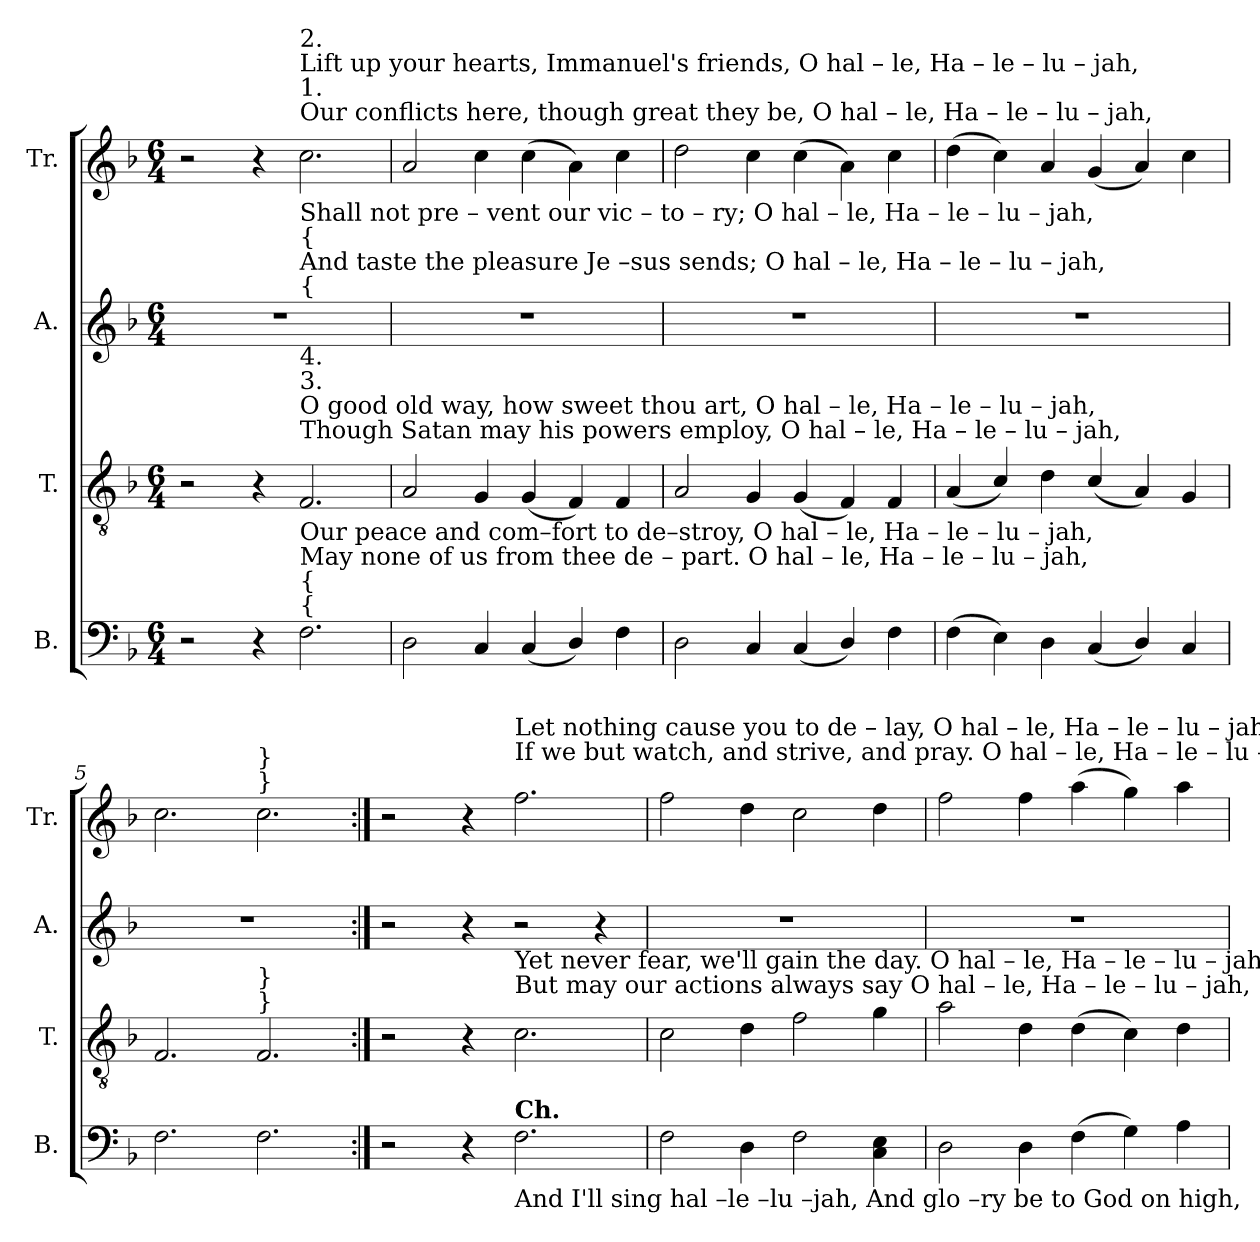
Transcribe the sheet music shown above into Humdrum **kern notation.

**kern	**kern	**kern	**kern
*part4	*part3	*part2	*part1
*staff4	*staff3	*staff2	*staff1
*I"B.	*I"T.	*I"A.	*I"Tr.
*I'B.	*I'T.	*I'A.	*I'Tr.
*clefF4	*clefGv2	*clefG2	*clefG2
*k[b-]	*k[b-]	*k[b-]	*k[b-]
*M6/4	*M6/4	*M6/4	*M6/4
*MM150	*MM150	*MM150	*MM150
=1	=1	=1	=1
2r	2r	1.r	2r
4r	4r	.	4r
!	!	!	!LO:TX:a:t=Our conflicts here, though great they be,  O   hal   –  le,   Ha – le  –  lu  – jah,
!	!	!	!LO:TX:b:t=Shall  not  pre – vent  our  vic – to – ry;    O   hal   –  le,   Ha – le  –  lu  – jah,
!	!	!	!LO:TX:a:t=1.
!	!	!	!LO:TX:b:t={
!	!	!	!LO:TX:a:t=Lift up your hearts, Immanuel's friends,   O   hal   –  le,   Ha – le  –  lu  – jah,
!	!	!	!LO:TX:b:t=And   taste  the  pleasure  Je –sus sends;   O   hal   –  le,   Ha – le  –  lu  – jah,
!	!	!	!LO:TX:a:t=2.
!	!	!	!LO:TX:b:t={
!	!LO:TX:a:t=Though  Satan  may  his powers employ,   O   hal   –  le,   Ha – le  –  lu  – jah,	!	!
!	!LO:TX:b:t=Our  peace  and  com–fort   to   de–stroy,   O   hal   –  le,   Ha – le  –  lu  – jah,	!	!
!	!LO:TX:a:t=O  good  old  way,  how  sweet  thou  art,  O   hal   –  le,   Ha – le  –  lu  – jah,	!	!
!	!LO:TX:b:t=May  none  of  us  from  thee   de  – part.  O   hal   –  le,   Ha – le  –  lu  – jah,	!	!
!	!LO:TX:a:t=3.	!	!
!	!LO:TX:b:t={	!	!
!	!LO:TX:a:t=4.	!	!
!	!LO:TX:b:t={	!	!
2.F!\	2.F!/	.	2.cc!\
=2	=2	=2	=2
2D!\	2A!/	1.r	2a!/
4C!/	4G!/	.	4cc!\
(4C!/	(4G!/	.	(4cc!\
4D!/)	4F!/)	.	4a!\)
4F!\	4F!/	.	4cc!\
=3	=3	=3	=3
2D!\	2A!/	1.r	2dd!\
4C!/	4G!/	.	4cc!\
(4C!/	(4G!/	.	(4cc!\
4D!/)	4F!/)	.	4a!\)
4F!\	4F!/	.	4cc!\
=4	=4	=4	=4
(4F!\	(4A!/	1.r	(4dd!\
4E!\)	4c!/)	.	4cc!\)
4D!\	4d!\	.	4a!/
(4C!/	(4c!/	.	(4g!/
4D!/)	4A!/)	.	4a!/)
4C!/	4G!/	.	4cc!\
=5	=5	=5	=5
2.F!\	2.F!/	1.r	2.cc!\
!	!	!	!LO:TX:a:t=}
!	!	!	!LO:TX:a:t=}
!	!LO:TX:a:t=}	!	!
!	!LO:TX:a:t=}	!	!
2.F!\	2.F!/	.	2.cc!\
=6:|!	=6:|!	=6:|!	=6:|!
2r	2r	2r	2r
4r	4r	4r	4r
!	!	!	!LO:TX:a:t=If we but watch, and strive, and pray.    O   hal – le,   Ha  –  le – lu   –   jah,
!	!	!	!LO:TX:a:t=Let  nothing  cause  you  to   de – lay,   O   hal – le,   Ha  –  le – lu   –   jah,
!	!LO:TX:a:t=But     may  our  actions  always   say    O   hal – le,   Ha  –  le – lu   –   jah,	!	!
!	!LO:TX:a:t=Yet    never  fear,  we'll  gain  the  day.   O   hal – le,   Ha  –  le – lu   –   jah,	!	!
!LO:TX:a:B:t=Ch.	!	!	!
!LO:TX:b:t=And  I'll  sing  hal –le –lu –jah, And  glo –ry   be   to    God   on      high,	!	!	!
2.F!\	2.c!\	2r	2.ff!\
.	.	4r	.
=7	=7	=7	=7
2F!\	2c!\	1.r	2ff!\
4D!\	4d!\	.	4dd!\
2F!\	2f!\	.	2cc!\
4C!\ 4E!\	4g!\	.	4dd!\
=8	=8	=8	=8
2D!\	2a!\	1.r	2ff!\
4D!\	4d!\	.	4ff!\
(4F!\	(4d!\	.	(4aa!\
4G!\)	4c!\)	.	4gg!\)
4A!\	4d!\	.	4aa!\
=	=	=	=
*-	*-	*-	*-
